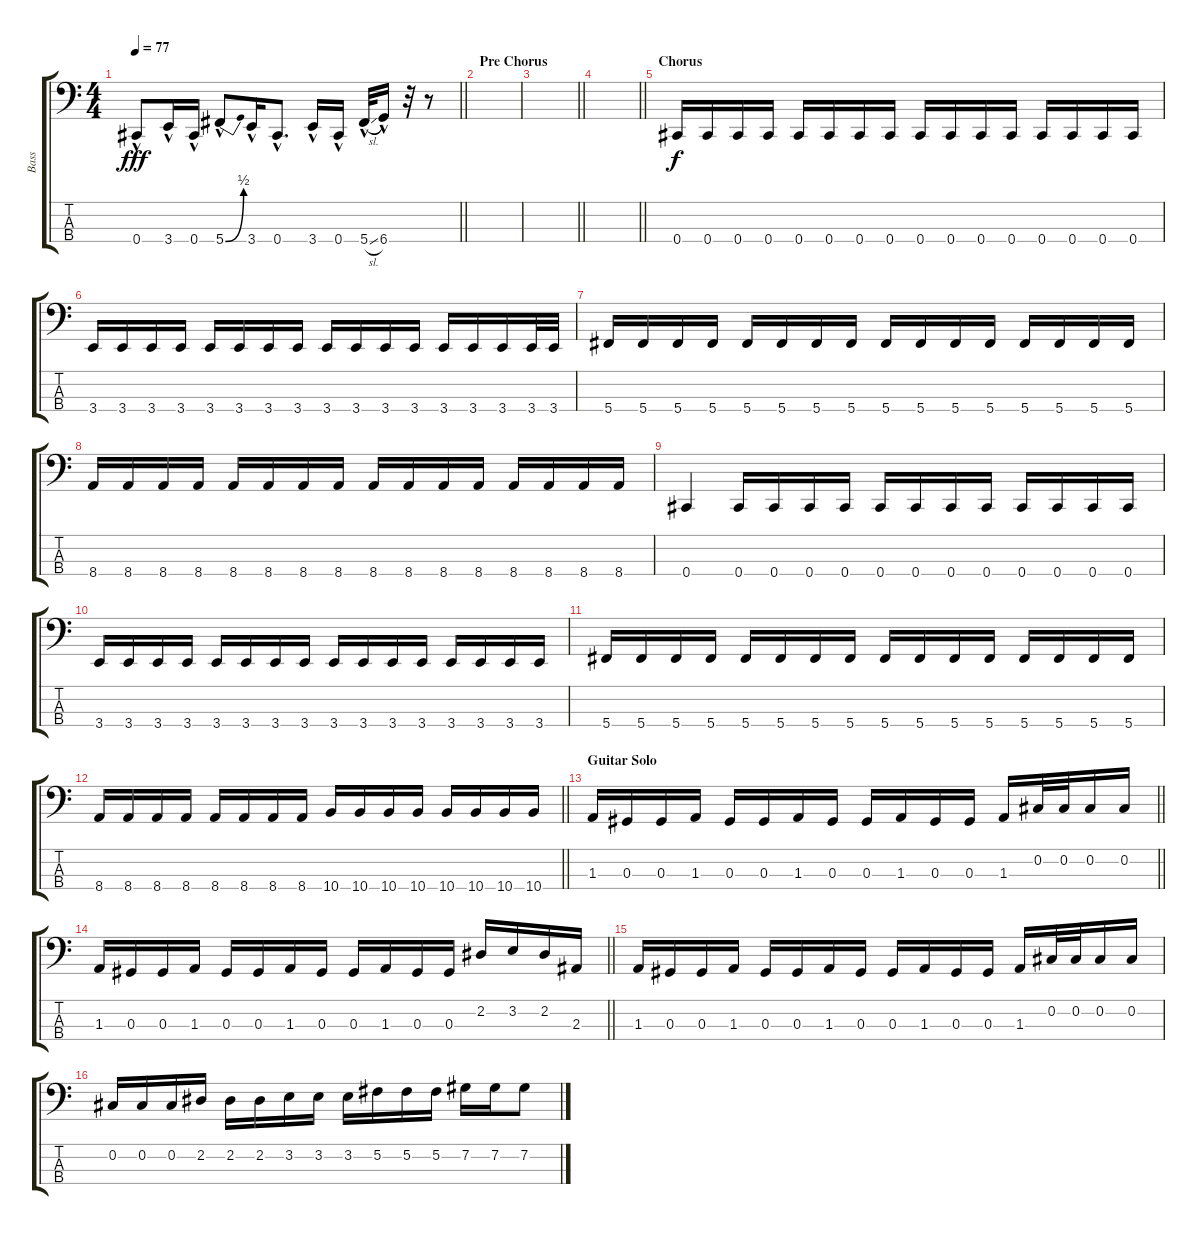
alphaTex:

\track ("Bass" "Bass") {instrument electricbassfinger}
\staff {score tabs}
\tuning (Gb2 Db2 Ab1 Db1) {hide}
\ts (4 4)
\tempo 77
\clef f4
\barLineRight lightlight
\ks c
0.4{hac}.8{dy fff} 3.4{hac}.16 0.4{hac}.16 5.4{be (bend 0 0 60 2) hac}.8 3.4{hac}.16 0.4{hac}.8{d} 3.4{hac}.16 0.4{hac}.16 5.4{sl hac}.32 6.4{hac}.16 r.32 r.8 |
\section ("" "Pre Chorus")
|
\barLineRight lightlight
|
\barLineRight lightlight
|
\section ("" "Chorus")
0.4.16{dy f} 0.4.16 0.4.16 0.4.16 0.4.16 0.4.16 0.4.16 0.4.16 0.4.16 0.4.16 0.4.16 0.4.16 0.4.16 0.4.16 0.4.16 0.4.16 |
3.4.16 3.4.16 3.4.16 3.4.16 3.4.16 3.4.16 3.4.16 3.4.16 3.4.16 3.4.16 3.4.16 3.4.16 3.4.16 3.4.16 3.4.16 3.4.32 3.4.32 |
5.4.16 5.4.16 5.4.16 5.4.16 5.4.16 5.4.16 5.4.16 5.4.16 5.4.16 5.4.16 5.4.16 5.4.16 5.4.16 5.4.16 5.4.16 5.4.16 |
8.4.16 8.4.16 8.4.16 8.4.16 8.4.16 8.4.16 8.4.16 8.4.16 8.4.16 8.4.16 8.4.16 8.4.16 8.4.16 8.4.16 8.4.16 8.4.16 |
0.4.4 0.4.16 0.4.16 0.4.16 0.4.16 0.4.16 0.4.16 0.4.16 0.4.16 0.4.16 0.4.16 0.4.16 0.4.16 |
3.4.16 3.4.16 3.4.16 3.4.16 3.4.16 3.4.16 3.4.16 3.4.16 3.4.16 3.4.16 3.4.16 3.4.16 3.4.16 3.4.16 3.4.16 3.4.16 |
5.4.16 5.4.16 5.4.16 5.4.16 5.4.16 5.4.16 5.4.16 5.4.16 5.4.16 5.4.16 5.4.16 5.4.16 5.4.16 5.4.16 5.4.16 5.4.16 |
\barLineRight lightlight
8.4.16 8.4.16 8.4.16 8.4.16 8.4.16 8.4.16 8.4.16 8.4.16 10.4.16 10.4.16 10.4.16 10.4.16 10.4.16 10.4.16 10.4.16 10.4.16 |
\section ("" "Guitar Solo")
\barLineRight lightlight
1.3.16 0.3.16 0.3.16 1.3.16 0.3.16 0.3.16 1.3.16 0.3.16 0.3.16 1.3.16 0.3.16 0.3.16 1.3.16 0.2.32 0.2.32 0.2.16 0.2.16 |
\barLineRight lightlight
1.3.16 0.3.16 0.3.16 1.3.16 0.3.16 0.3.16 1.3.16 0.3.16 0.3.16 1.3.16 0.3.16 0.3.16 2.2.16 3.2.16 2.2.16 2.3.16 |
1.3.16 0.3.16 0.3.16 1.3.16 0.3.16 0.3.16 1.3.16 0.3.16 0.3.16 1.3.16 0.3.16 0.3.16 1.3.16 0.2.32 0.2.32 0.2.16 0.2.16 |
0.2.16 0.2.16 0.2.16 2.2.16 2.2.16 2.2.16 3.2.16 3.2.16 3.2.16 5.2.16 5.2.16 5.2.16 7.2.16 7.2.16 7.2.8
